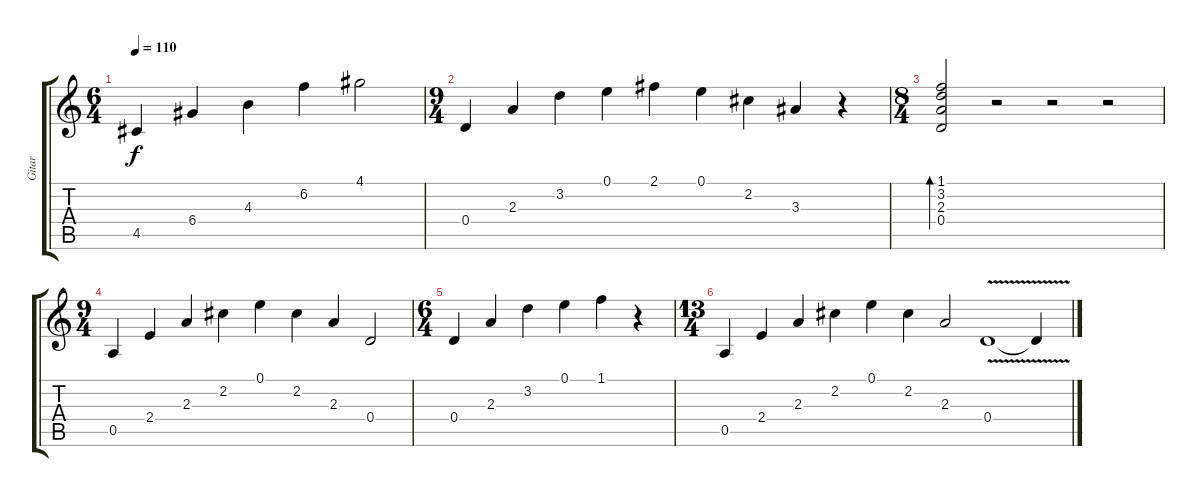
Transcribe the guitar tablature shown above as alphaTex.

\track ("Gitar " "Gitar ") {instrument electricguitarclean}
\staff {score tabs}
\tuning (E4 B3 G3 D3 A2 E2) {hide}
\ts (6 4)
\tempo 110
\clef g2
\ks c
4.5.4{dy f} 6.4.4 4.3.4 6.2.4 4.1.2 |
\ts (9 4)
0.4.4 2.3.4 3.2.4 0.1.4 2.1.4 0.1.4 2.2.4 3.3.4 r.4 |
\ts (8 4)
(1.1 3.2 2.3 0.4).2{bd 480} r.2 r.2 r.2 |
\ts (9 4)
0.5.4 2.4.4 2.3.4 2.2.4 0.1.4 2.2.4 2.3.4 0.4.2 |
\ts (6 4)
0.4.4 2.3.4 3.2.4 0.1.4 1.1.4 r.4 |
\ts (13 4)
0.5.4 2.4.4 2.3.4 2.2.4 0.1.4 2.2.4 2.3.2 0.4{v}.1 0.4{t}.4
